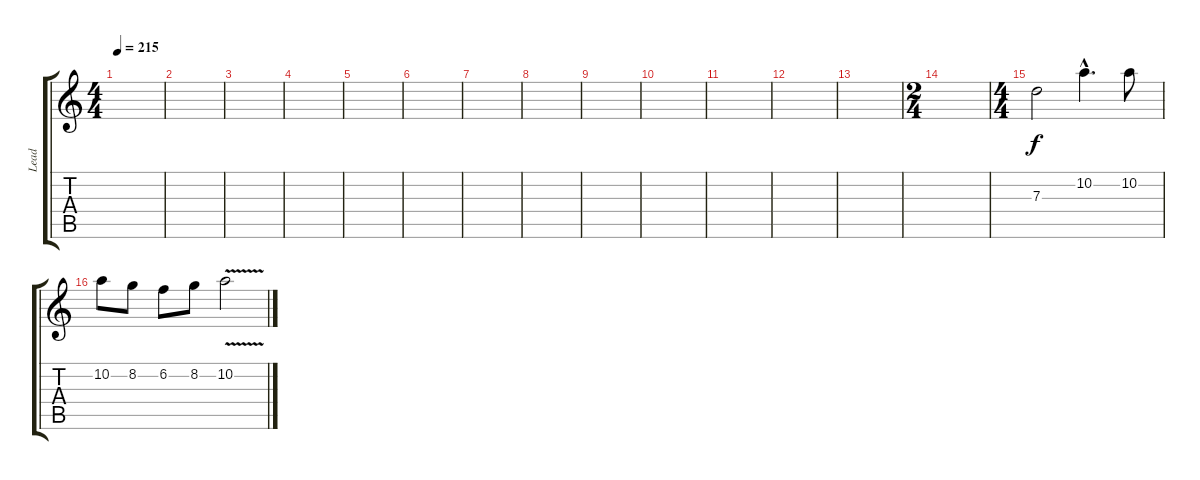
\track ("Lead" "Lead") {instrument distortionguitar}
\staff {score tabs}
\tuning (E4 B3 G3 D3 A2 E2) {hide}
\ts (4 4)
\tempo 215
\clef g2
\ks c
|
|
|
|
|
|
|
|
|
|
|
|
|
\ts (2 4)
|
\ts (4 4)
7.3.2 10.2{hac}.4{d} 10.2.8 |
10.2.8 8.2.8 6.2.8 8.2.8 10.2{v}.2
